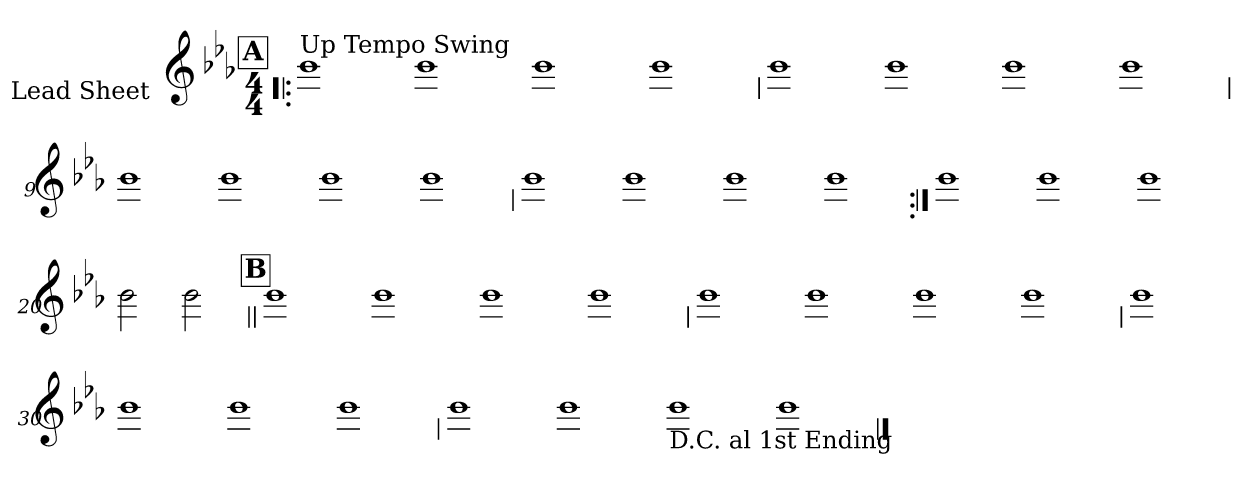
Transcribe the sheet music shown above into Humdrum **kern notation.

**kern
*part1
*staff1
*I"Lead Sheet
*stria0
*clefG2
*k[b-e-a-]
*E-:
*M4/4
!!LO:REH:place=s1:a:t=A
=1!|:
!LO:TX:a:t=Up Tempo Swing
1b-
=2-
1b-
=3-
1b-
=4-
1b-
!!LO:LB:g=z
=5
1b-
=6-
1b-
=7-
1b-
=8-
1b-
!!LO:LB:g=z
=9
1b-
=10-
1b-
=11-
1b-
=12-
1b-
!!LO:LB:g=z
=13
1b-
=14-
1b-
=15-
1b-
=16-
1b-
!!LO:LB:g=z
=17:|!
1b-
=18-
1b-
=19-
1b-
=20-
2b-
2b-
!!LO:LB:g=z
!!LO:REH:place=s1:a:t=B
=21||
1b-
=22-
1b-
=23-
1b-
=24-
1b-
!!LO:LB:g=z
=25
1b-
=26-
1b-
=27-
1b-
=28-
1b-
!!LO:LB:g=z
=29
1b-
=30-
1b-
=31-
1b-
=32-
1b-
!!LO:LB:g=z
=33
1b-
=34-
1b-
=35-
!LO:TX:b:t=D.C. al 1st Ending
1b-
=36-
1b-
==
*-
